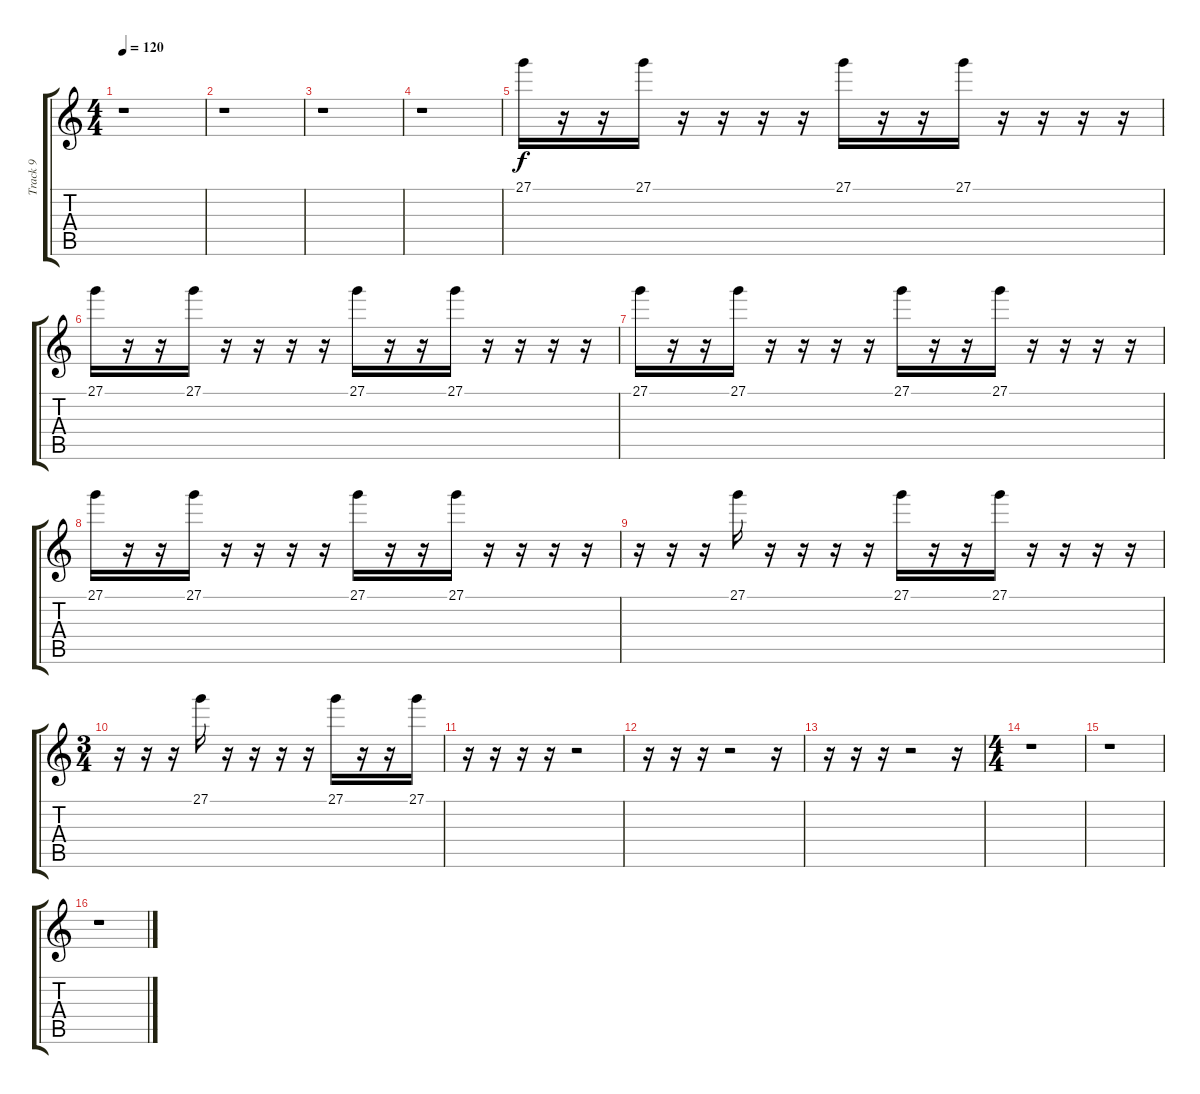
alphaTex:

\track ("Track 9" "Track 9") {instrument fx3crystal}
\staff {score tabs}
\tuning (E4 B3 G3 D3 A2 E2) {hide}
\ts (4 4)
\tempo 120
\clef g2
\ks c
r.1{dy fff} |
r.1 |
r.1 |
r.1 |
27.1.16{dy f volume 10 instrument fx3crystal} r.16 r.16 27.1.16 r.16 r.16 r.16 r.16 27.1.16 r.16 r.16 27.1.16 r.16 r.16 r.16 r.16 |
27.1.16 r.16 r.16 27.1.16 r.16 r.16 r.16 r.16 27.1.16 r.16 r.16 27.1.16 r.16 r.16 r.16 r.16 |
27.1.16 r.16 r.16 27.1.16 r.16 r.16 r.16 r.16 27.1.16 r.16 r.16 27.1.16 r.16 r.16 r.16 r.16 |
27.1.16 r.16 r.16 27.1.16 r.16 r.16 r.16 r.16 27.1.16 r.16 r.16 27.1.16 r.16 r.16 r.16 r.16 |
r.16 r.16 r.16 27.1.16 r.16 r.16 r.16 r.16 27.1.16 r.16 r.16 27.1.16 r.16 r.16 r.16 r.16 |
\ts (3 4)
r.16 r.16 r.16 27.1.16 r.16 r.16 r.16 r.16 27.1.16 r.16 r.16 27.1.16 |
r.16 r.16 r.16 r.16 r.2 |
r.16 r.16 r.16 r.2 r.16 |
r.16 r.16 r.16 r.2 r.16 |
\ts (4 4)
r.1 |
r.1 |
r.1
